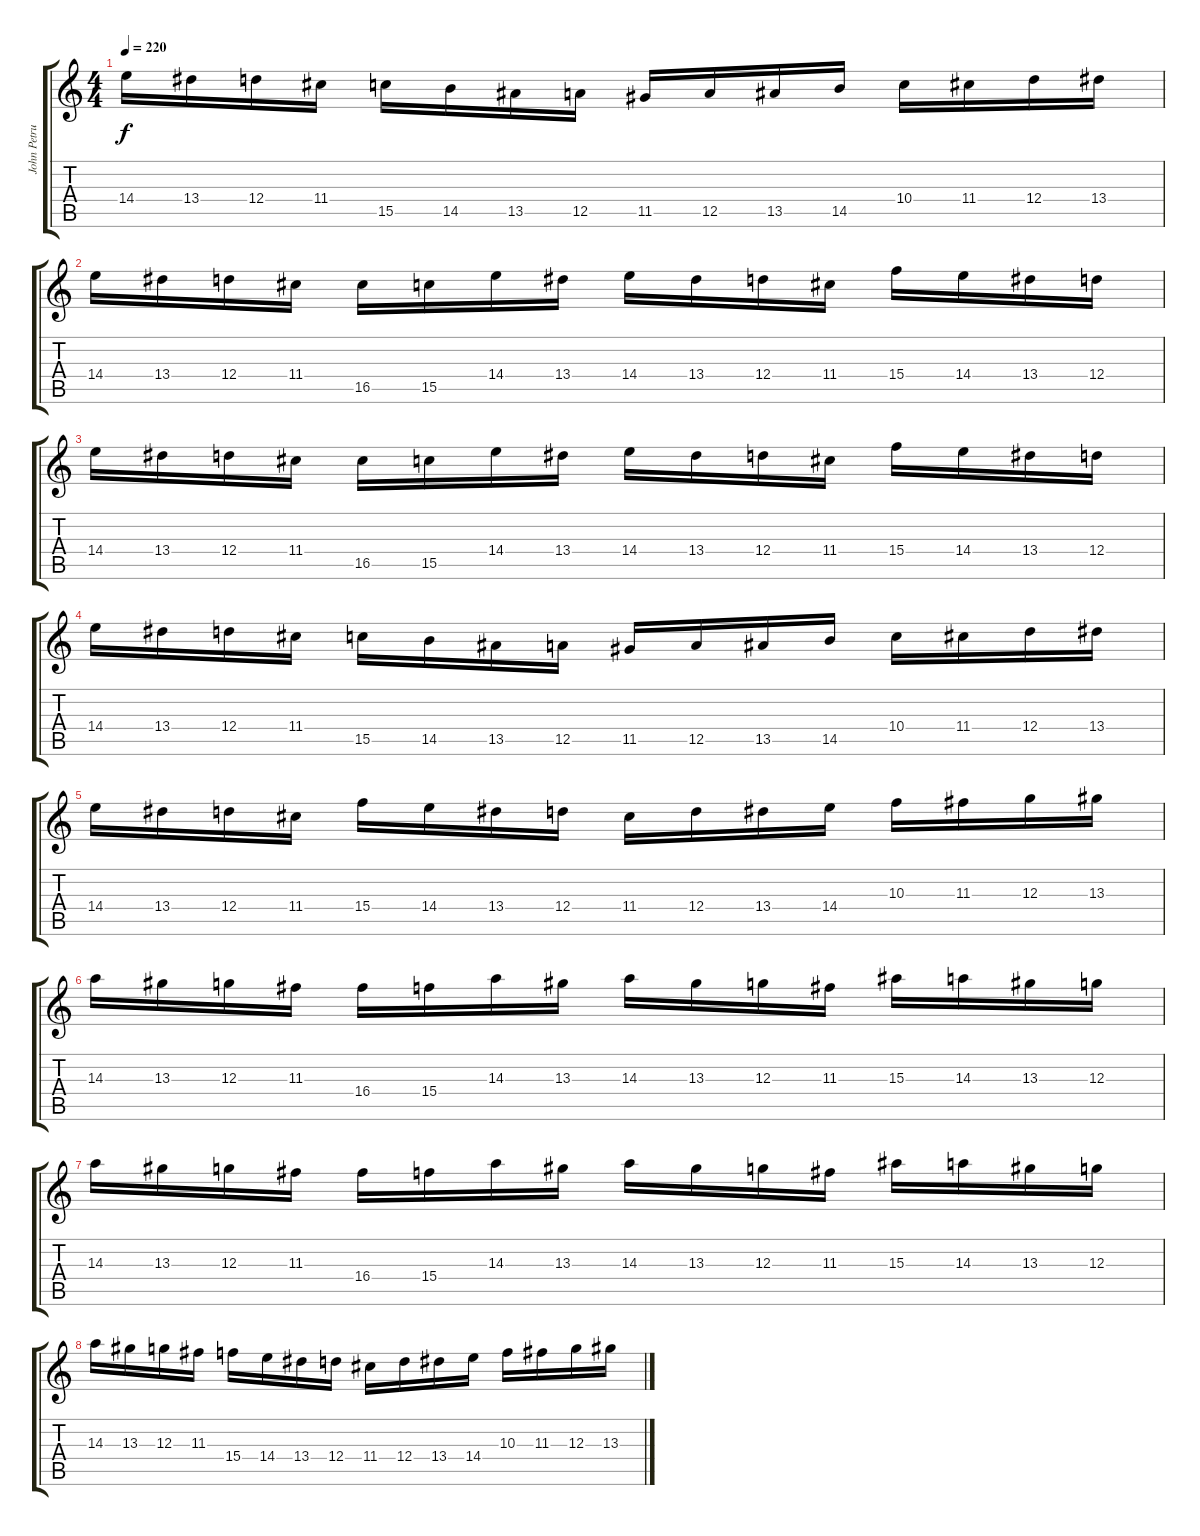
\track ("John Petrucci" "John Petru") {instrument overdrivenguitar}
\staff {score tabs}
\tuning (E4 B3 G3 D3 A2 E2) {hide}
\ts (4 4)
\tempo 220
\clef g2
\ks c
14.4.16{dy f} 13.4.16 12.4.16 11.4.16 15.5.16 14.5.16 13.5.16 12.5.16 11.5.16 12.5.16 13.5.16 14.5.16 10.4.16 11.4.16 12.4.16 13.4.16 |
14.4.16 13.4.16 12.4.16 11.4.16 16.5.16 15.5.16 14.4.16 13.4.16 14.4.16 13.4.16 12.4.16 11.4.16 15.4.16 14.4.16 13.4.16 12.4.16 |
14.4.16 13.4.16 12.4.16 11.4.16 16.5.16 15.5.16 14.4.16 13.4.16 14.4.16 13.4.16 12.4.16 11.4.16 15.4.16 14.4.16 13.4.16 12.4.16 |
14.4.16 13.4.16 12.4.16 11.4.16 15.5.16 14.5.16 13.5.16 12.5.16 11.5.16 12.5.16 13.5.16 14.5.16 10.4.16 11.4.16 12.4.16 13.4.16 |
14.4.16 13.4.16 12.4.16 11.4.16 15.4.16 14.4.16 13.4.16 12.4.16 11.4.16 12.4.16 13.4.16 14.4.16 10.3.16 11.3.16 12.3.16 13.3.16 |
14.3.16 13.3.16 12.3.16 11.3.16 16.4.16 15.4.16 14.3.16 13.3.16 14.3.16 13.3.16 12.3.16 11.3.16 15.3.16 14.3.16 13.3.16 12.3.16 |
14.3.16 13.3.16 12.3.16 11.3.16 16.4.16 15.4.16 14.3.16 13.3.16 14.3.16 13.3.16 12.3.16 11.3.16 15.3.16 14.3.16 13.3.16 12.3.16 |
14.3.16 13.3.16 12.3.16 11.3.16 15.4.16 14.4.16 13.4.16 12.4.16 11.4.16 12.4.16 13.4.16 14.4.16 10.3.16 11.3.16 12.3.16 13.3.16
